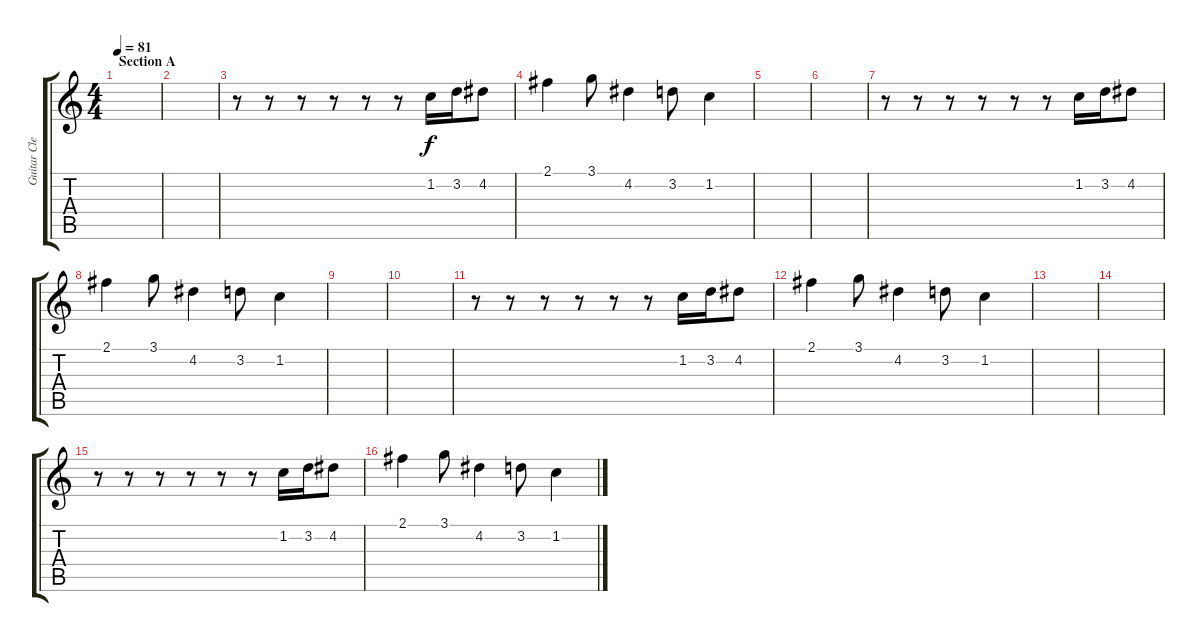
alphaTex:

\track ("Guitar Clean" "Guitar Cle") {instrument electricguitarmuted}
\staff {score tabs}
\tuning (E4 B3 G3 D3 A2 E2) {hide}
\ts (4 4)
\section ("" "Section A")
\tempo 81
\clef g2
\ks c
|
|
r.8 r.8 r.8 r.8 r.8 r.8 1.2.16 3.2.16 4.2.8 |
2.1.4 3.1.8 4.2.4 3.2.8 1.2.4 |
|
|
r.8 r.8 r.8 r.8 r.8 r.8 1.2.16 3.2.16 4.2.8 |
2.1.4 3.1.8 4.2.4 3.2.8 1.2.4 |
|
|
r.8 r.8 r.8 r.8 r.8 r.8 1.2.16 3.2.16 4.2.8 |
2.1.4 3.1.8 4.2.4 3.2.8 1.2.4 |
|
|
r.8 r.8 r.8 r.8 r.8 r.8 1.2.16 3.2.16 4.2.8 |
2.1.4 3.1.8 4.2.4 3.2.8 1.2.4
